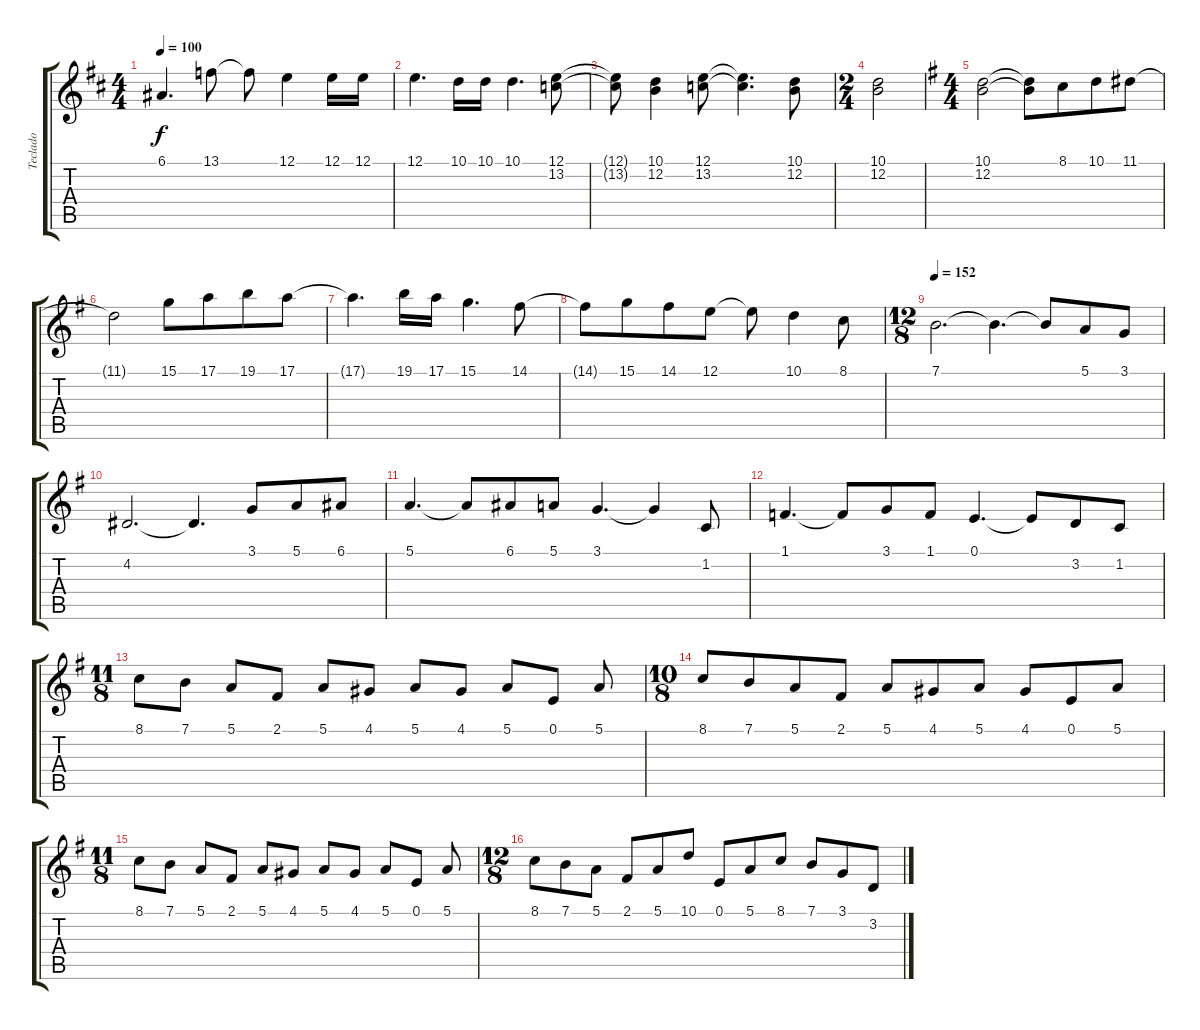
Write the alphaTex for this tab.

\track ("Teclado" "Teclado") {instrument lead5charang}
\staff {score tabs}
\tuning (E4 B3 G3 D3 A2 E2) {hide}
\ts (4 4)
\tempo 100
\clef g2
\ks d
6.1{t}.4{d dy f} 13.1.8 13.1{t}.8 12.1.4 12.1.16 12.1.16 |
12.1.4{d} 10.1.16 10.1.16 10.1.4{d} (12.1 13.2).8 |
(12.1{t} 13.2{t}).8 (10.1 12.2).4 (12.1 13.2).8 (12.1{t} 13.2{t}).4{d} (10.1 12.2).8 |
\ts (2 4)
(10.1 12.2).2 |
\ts (4 4)
\ks g
(10.1 12.2).2 (10.1{t} 12.2{t}).8 8.1.8{beam merge} 10.1.8 11.1.8 |
11.1{t}.2 15.1.8 17.1.8{beam merge} 19.1.8 17.1.8 |
17.1{t}.4{d} 19.1.16 17.1.16 15.1.4{d} 14.1.8 |
14.1{t}.8 15.1.8{beam merge} 14.1.8 12.1.8 12.1{t}.8 10.1.4 8.1.8 |
\ts (12 8)
\tempo 152
7.1.2{d} 7.1{t}.4{d} 7.1{t}.8 5.1.8 3.1.8 |
4.2.2{d} 4.2{t}.4{d} 3.1.8 5.1.8 6.1.8 |
5.1.4{d} 5.1{t}.8 6.1.8 5.1.8 3.1.4{d} 3.1{t}.4 1.2.8 |
1.1.4{d} 1.1{t}.8 3.1.8 1.1.8 0.1.4{d} 0.1{t}.8 3.2.8 1.2.8 |
\ts (11 8)
8.1.8{instrument rockorgan} 7.1.8 5.1.8 2.1.8 5.1.8 4.1.8 5.1.8 4.1.8 5.1.8 0.1.8 5.1.8 |
\ts (10 8)
8.1.8 7.1.8 5.1.8 2.1.8 5.1.8 4.1.8 5.1.8 4.1.8 0.1.8{beam merge} 5.1.8 |
\ts (11 8)
8.1.8 7.1.8 5.1.8 2.1.8 5.1.8 4.1.8 5.1.8 4.1.8 5.1.8 0.1.8 5.1.8 |
\ts (12 8)
8.1.8 7.1.8 5.1.8 2.1.8 5.1.8 10.1.8 0.1.8 5.1.8 8.1.8 7.1.8 3.1.8 3.2.8
